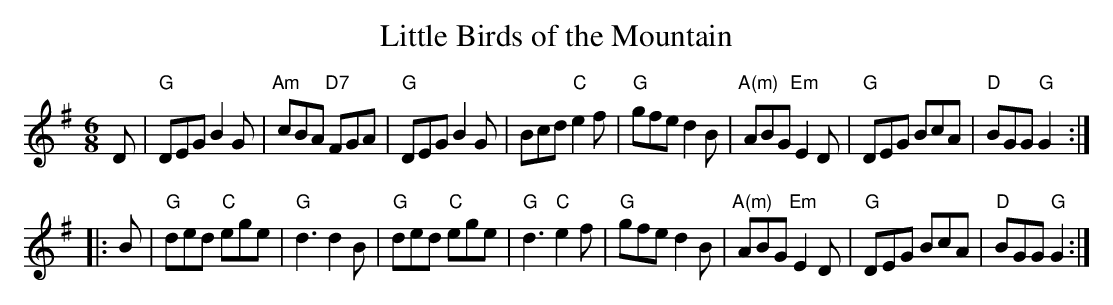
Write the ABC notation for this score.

X:1
T: Little Birds of the Mountain
M: 6/8
L: 1/8
K: G
D \
| "G"DEG B2G | "Am"cBA "D7"FGA | "G"DEG B2G | Bcd "C"e2f \
| "G"gfe d2B | "A(m)"ABG "Em"E2D | "G"DEG BcA | "D"BGG "G"G2 :|
|: B \
| "G"ded "C"ege | "G"d3 d2B |"G"ded "C"ege | "G"d3 "C"e2f \
| "G"gfe d2B | "A(m)"ABG "Em"E2D | "G"DEG BcA | "D"BGG "G"G2 :|
